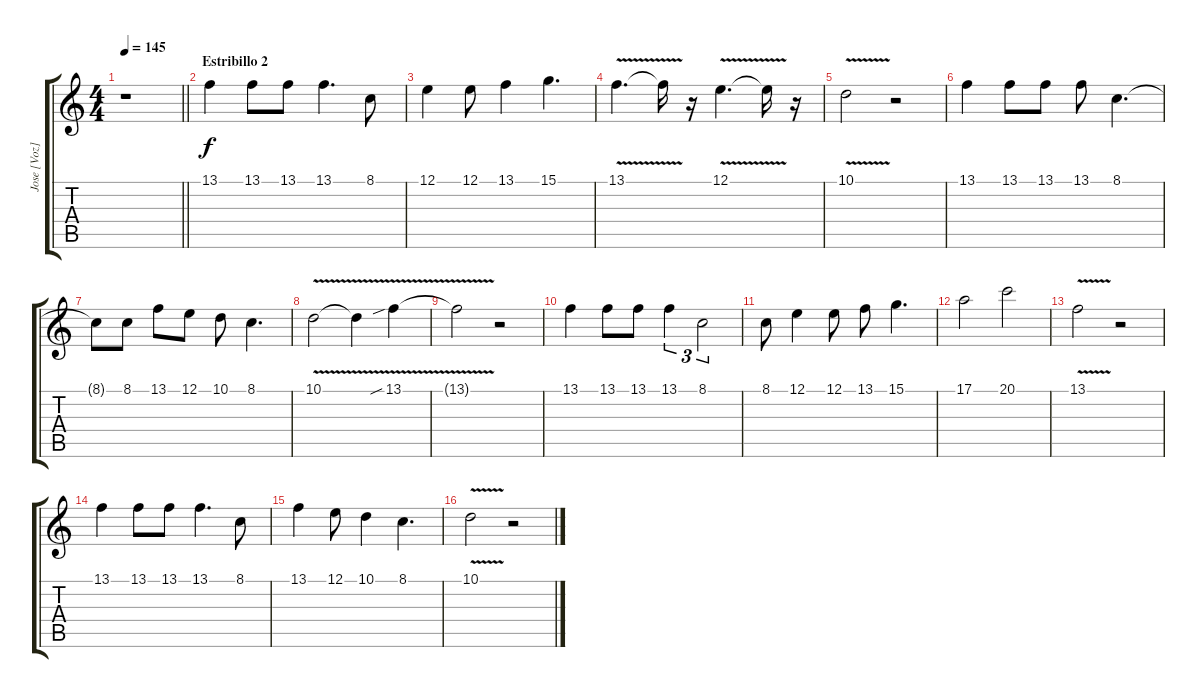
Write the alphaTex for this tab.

\track ("Jose [Voz]" "Jose [Voz]") {instrument altosax}
\staff {score tabs}
\tuning (E4 B3 G3 D3 A2 E2) {hide}
\ts (4 4)
\tempo 145
\clef g2
\barLineRight lightlight
\ks c
r.1{dy f} |
\section ("" "Estribillo 2")
13.1.4{volume 11} 13.1.8 13.1.8 13.1.4{d} 8.1.8 |
12.1.4 12.1.8 13.1.4 15.1.4{d} |
13.1{v}.4{d} 13.1{t}.16 r.16 12.1{v}.4{d} 12.1{t}.16 r.16 |
10.1{v}.2 r.2 |
13.1.4 13.1.8 13.1.8 13.1.8 8.1.4{d} |
8.1{t}.8 8.1.8 13.1.8 12.1.8 10.1.8 8.1.4{d} |
10.1{v}.2 10.1{t}.4 13.1{v sib}.4 |
13.1{t}.2 r.2 |
13.1.4 13.1.8 13.1.8 13.1.4{tu (3 2)} 8.1.2{tu (3 2)} |
8.1.8 12.1.4 12.1.8 13.1.8 15.1.4{d} |
17.1.2 20.1.2 |
13.1{v}.2 r.2 |
13.1.4 13.1.8 13.1.8 13.1.4{d} 8.1.8 |
13.1.4 12.1.8 10.1.4 8.1.4{d} |
10.1{v}.2 r.2
